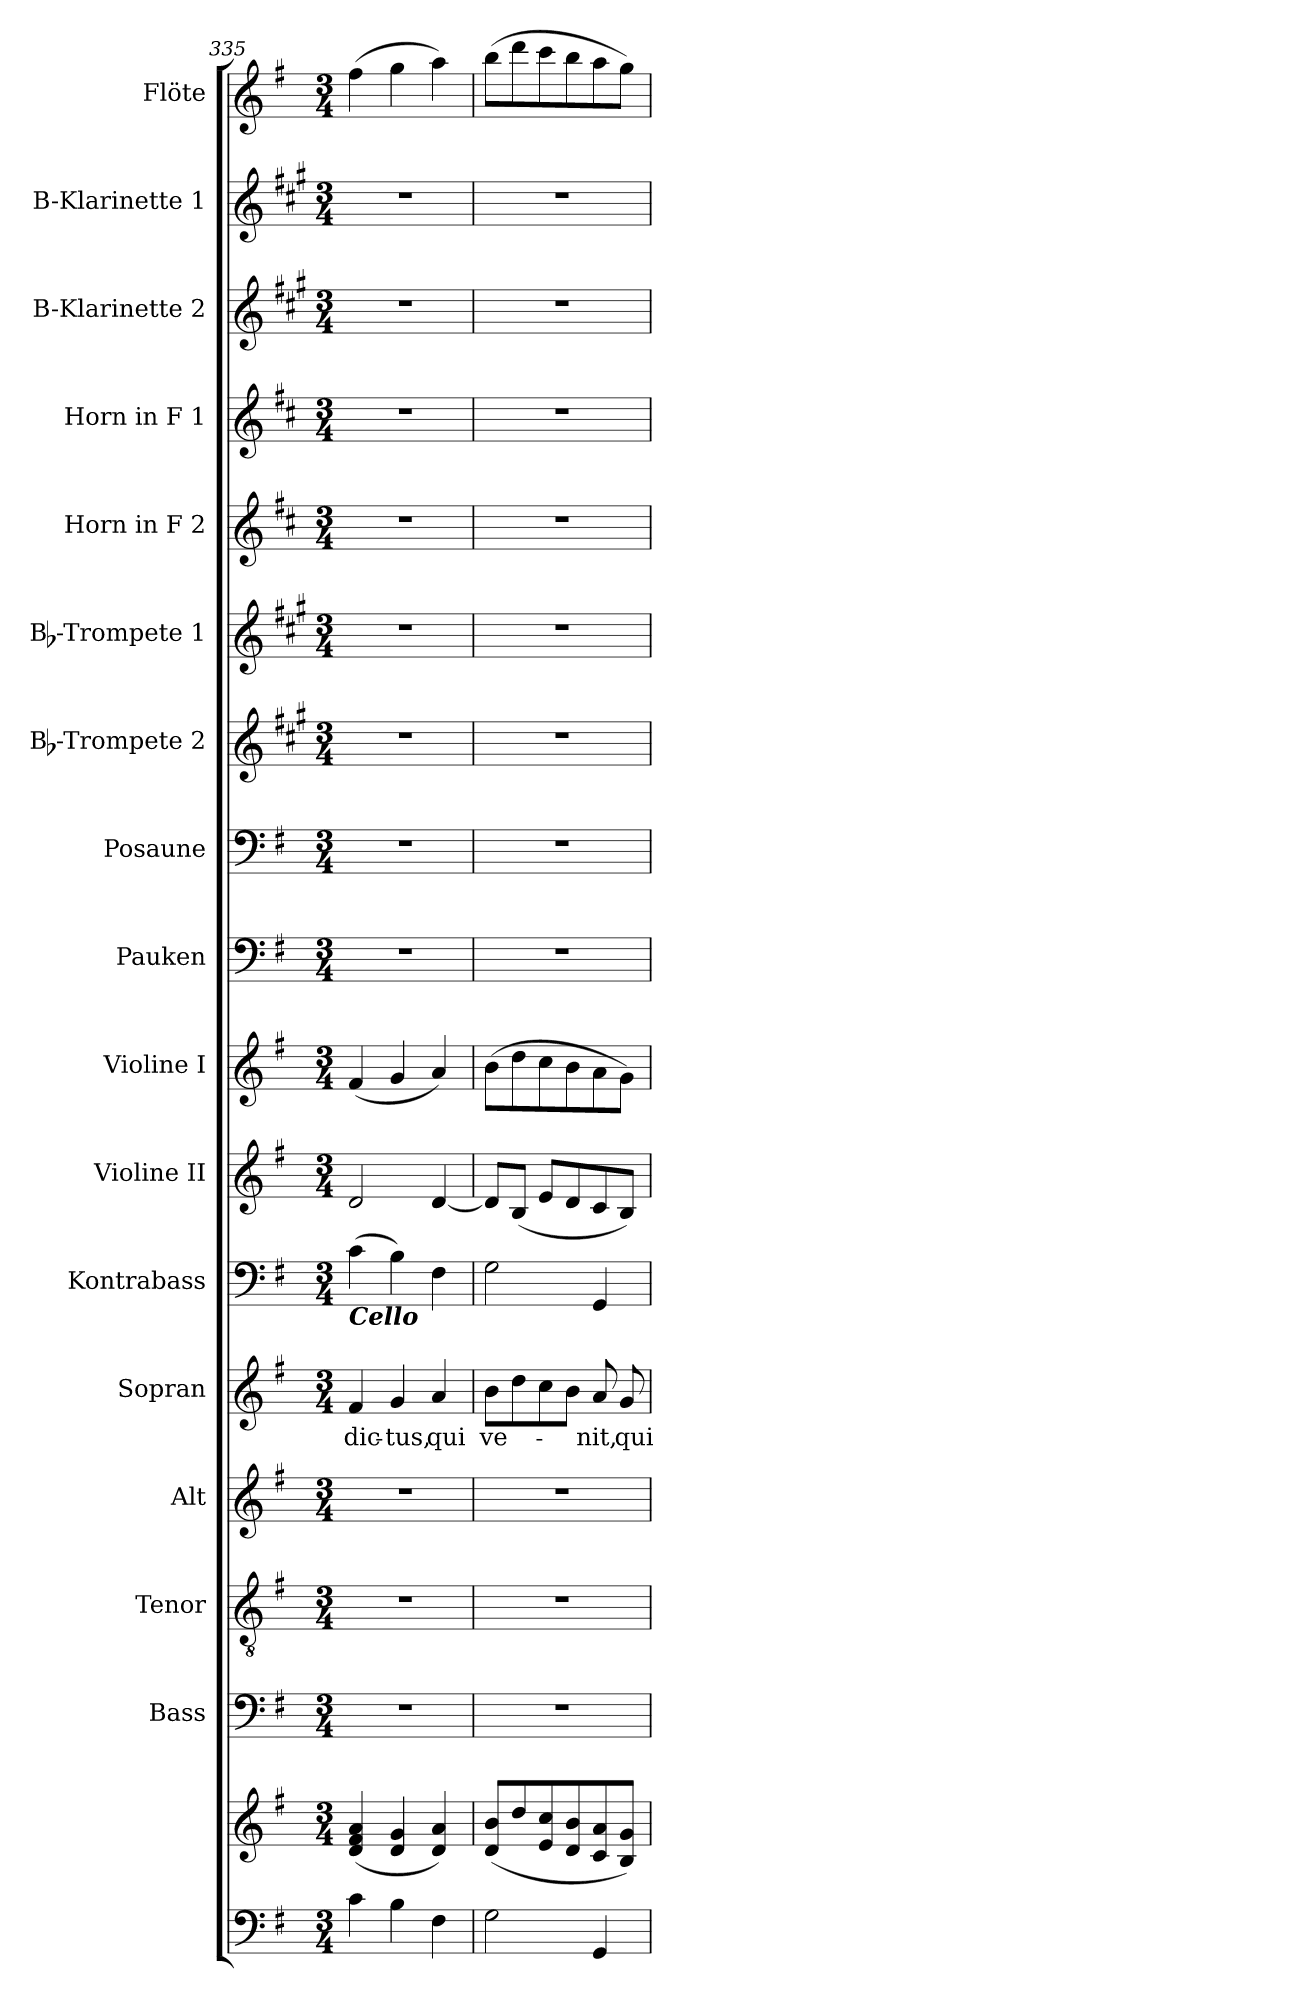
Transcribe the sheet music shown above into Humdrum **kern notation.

**kern	**kern	**kern	**kern	**kern	**kern	**text	**kern	**kern	**kern	**kern	**kern	**kern	**kern	**kern	**kern	**kern	**kern	**kern
*part17	*part17	*part16	*part15	*part14	*part13	*part13	*part12	*part11	*part10	*part9	*part8	*part7	*part6	*part5	*part4	*part3	*part2	*part1
*staff18	*staff17	*staff16	*staff15	*staff14	*staff13	*staff13	*staff12	*staff11	*staff10	*staff9	*staff8	*staff7	*staff6	*staff5	*staff4	*staff3	*staff2	*staff1
*	*	*I"Bass	*I"Tenor	*I"Alt	*I"Sopran	*	*I"Kontrabass	*I"Violine II	*I"Violine I	*I"Pauken	*I"Posaune	*I"Bb-Trompete 2	*I"Bb-Trompete 1	*I"Horn in F 2	*I"Horn in F 1	*I"B-Klarinette 2	*I"B-Klarinette 1	*I"Flöte
*	*	*I'B.	*I'T.	*I'A.	*I'S.	*	*I'Kb.	*I'Vl. II	*I'Vl. I	*I'Pk.	*I'Pos.	*I'Bb Trp. 2	*I'Bb Trp. 1	*I'Hrn. 2	*I'Hrn. 1	*I'B Kl. 2	*I'B Kl. 1	*I'Fl.
*clefF4	*clefG2	*clefF4	*clefGv2	*clefG2	*clefG2	*	*clefF4	*clefG2	*clefG2	*clefF4	*clefF4	*clefG2	*clefG2	*clefG2	*clefG2	*clefG2	*clefG2	*clefG2
*	*	*	*	*	*	*	*ITrd7c12	*	*	*	*	*ITrd1c2	*ITrd1c2	*ITrd4c7	*ITrd4c7	*ITrd1c2	*ITrd1c2	*
*k[f#]	*k[f#]	*k[f#]	*k[f#]	*k[f#]	*k[f#]	*	*k[f#]	*k[f#]	*k[f#]	*k[f#]	*k[f#]	*k[f#]	*k[f#]	*k[f#]	*k[f#]	*k[f#]	*k[f#]	*k[f#]
*G:	*G:	*G:	*G:	*G:	*G:	*	*G:	*G:	*G:	*G:	*G:	*G:	*G:	*G:	*G:	*G:	*G:	*G:
*M3/4	*M3/4	*M3/4	*M3/4	*M3/4	*M3/4	*	*M3/4	*M3/4	*M3/4	*M3/4	*M3/4	*M3/4	*M3/4	*M3/4	*M3/4	*M3/4	*M3/4	*M3/4
=335	=335	=335	=335	=335	=335	=335	=335	=335	=335	=335	=335	=335	=335	=335	=335	=335	=335	=335
!	!	!	!	!	!	!	!LO:TX:b:Bi:t=Cello	!	!	!	!	!	!	!	!	!	!	!
!	!	!	!	!	!	!LO:LY:b	!	!	!	!	!	!	!	!	!	!	!	!
4c\	(<4d/ 4f#/ 4a/	2.r	2.r	2.r	4f#/	-dic-	(>4C\	2d/	(<4f#/	2.r	2.r	2.r	2.r	2.r	2.r	2.r	2.r	(>4ff#\
!	!	!	!	!	!	!LO:LY:b	!	!	!	!	!	!	!	!	!	!	!	!
4B\	4d/ 4g/	.	.	.	4g/	-tus,	4BB\)	.	4g/	.	.	.	.	.	.	.	.	4gg\
!	!	!	!	!	!	!LO:LY:b	!	!	!	!	!	!	!	!	!	!	!	!
4F#\	4d/ 4a/)	.	.	.	4a/	qui	4FF#\	[4d/	4a/)	.	.	.	.	.	.	.	.	4aa\)
=336	=336	=336	=336	=336	=336	=336	=336	=336	=336	=336	=336	=336	=336	=336	=336	=336	=336	=336
!	!	!	!	!	!	!LO:LY:b	!	!	!	!	!	!	!	!	!	!	!	!
2G\	(<8d/ 8b/L	2.r	2.r	2.r	8b\L	ve-	2GG\	8d/L]	(>8b\L	2.r	2.r	2.r	2.r	2.r	2.r	2.r	2.r	(>8bb\L
.	8dd/	.	.	.	8dd\	.	.	(<8B/J	8dd\	.	.	.	.	.	.	.	.	8ddd\
.	8e/ 8cc/	.	.	.	8cc\	.	.	8e/L	8cc\	.	.	.	.	.	.	.	.	8ccc\
.	8d/ 8b/	.	.	.	8b\J	.	.	8d/	8b\	.	.	.	.	.	.	.	.	8bb\
!	!	!	!	!	!	!LO:LY:b	!	!	!	!	!	!	!	!	!	!	!	!
4GG/	8c/ 8a/	.	.	.	8a/	-nit,	4GGG/	8c/	8a\	.	.	.	.	.	.	.	.	8aa\
!	!	!	!	!	!	!LO:LY:b	!	!	!	!	!	!	!	!	!	!	!	!
.	8B/ 8g/J)	.	.	.	8g/	qui	.	8B/J)	8g\J)	.	.	.	.	.	.	.	.	8gg\J)
=	=	=	=	=	=	=	=	=	=	=	=	=	=	=	=	=	=	=
*-	*-	*-	*-	*-	*-	*-	*-	*-	*-	*-	*-	*-	*-	*-	*-	*-	*-	*-
